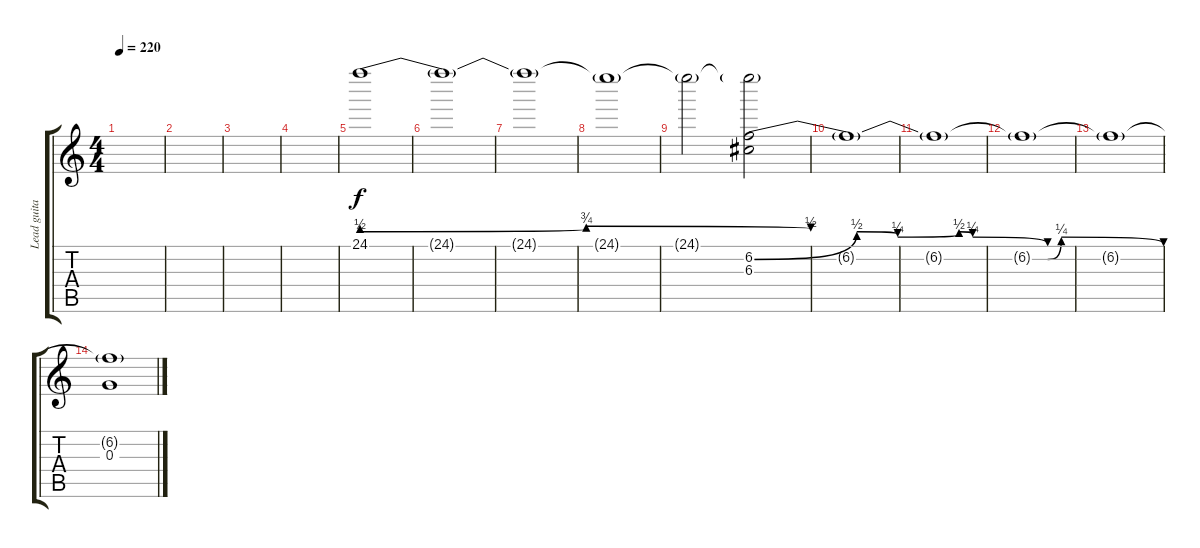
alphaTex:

\track ("Lead guitar" "Lead guita") {instrument overdrivenguitar}
\staff {score tabs}
\tuning (E4 B3 G3 D3 A2 D2) {hide}
\ts (4 4)
\tempo 220
\clef g2
\ks c
|
|
|
|
24.1{be (bendrelease 0 2 32 3 32 3 60 2)}.1{dy f volume 10 balance 8 instrument overdrivenguitar} |
24.1{t}.1 |
24.1{t}.1 |
24.1{t}.1 |
24.1{t}.2 (24.1{t} 6.2{be (custom 0 0 15 2 21 1 30 2 32 1 43 0 45 1 60 0)} 6.3).2 |
6.2{t}.1 |
6.2{t}.1 |
6.2{t}.1 |
6.2{t}.1 |
(6.2{t} 0.3).1
